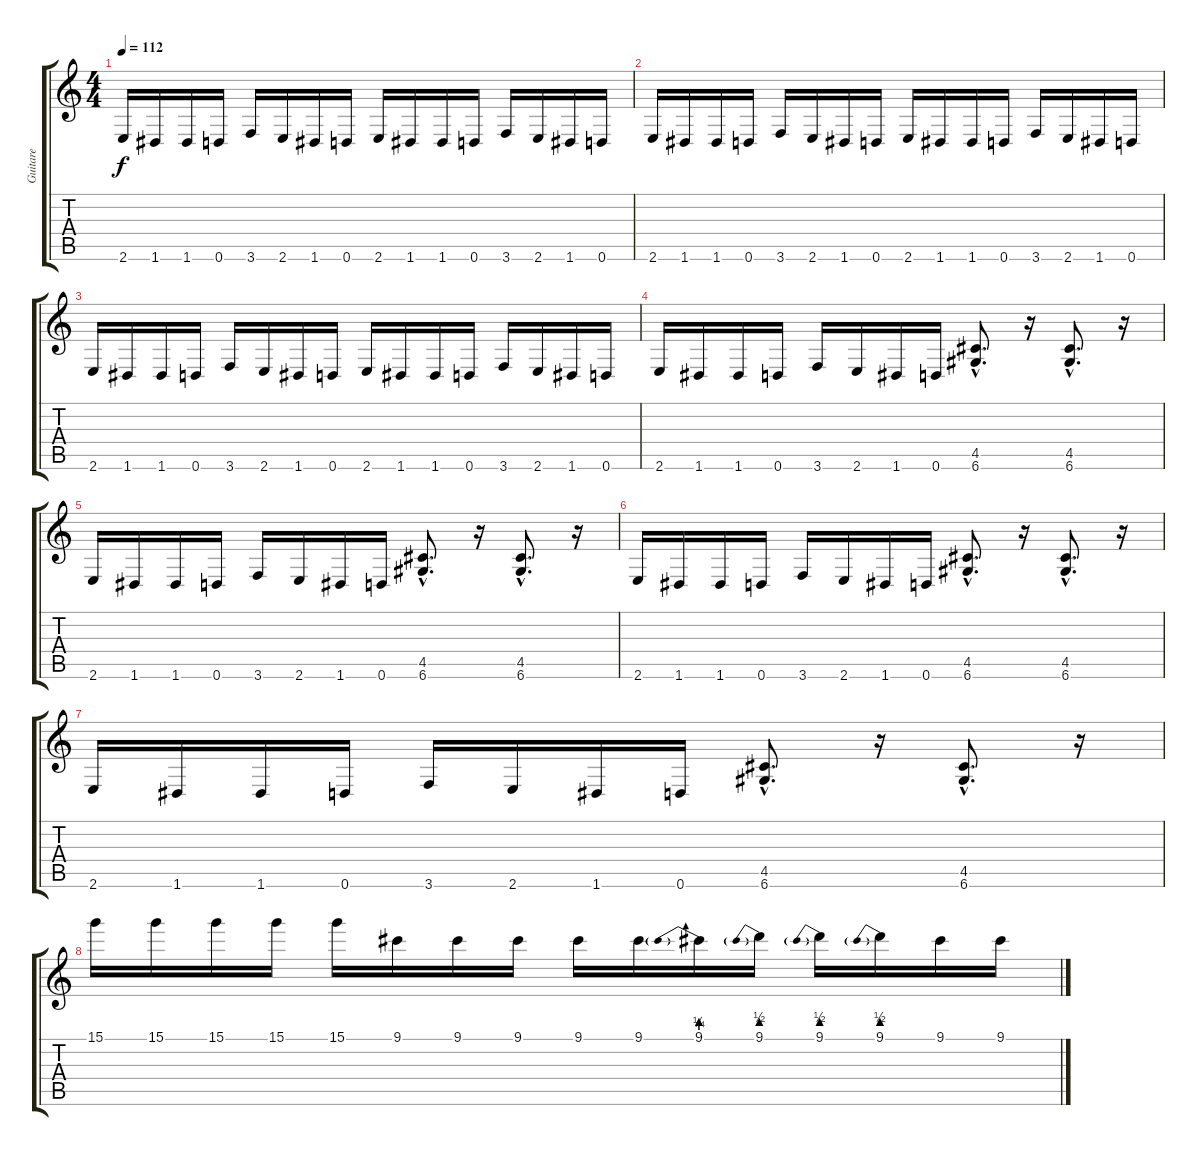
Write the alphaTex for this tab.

\track ("Guitare" "Guitare") {instrument distortionguitar}
\staff {score tabs}
\tuning (E4 B3 G3 D3 A2 D2) {hide}
\ts (4 4)
\tempo 112
\clef g2
\ks c
2.6.16{dy f} 1.6.16 1.6.16 0.6.16 3.6.16 2.6.16 1.6.16 0.6.16 2.6.16 1.6.16 1.6.16 0.6.16 3.6.16 2.6.16 1.6.16 0.6.16 |
2.6.16 1.6.16 1.6.16 0.6.16 3.6.16 2.6.16 1.6.16 0.6.16 2.6.16 1.6.16 1.6.16 0.6.16 3.6.16 2.6.16 1.6.16 0.6.16 |
2.6.16 1.6.16 1.6.16 0.6.16 3.6.16 2.6.16 1.6.16 0.6.16 2.6.16 1.6.16 1.6.16 0.6.16 3.6.16 2.6.16 1.6.16 0.6.16 |
2.6.16 1.6.16 1.6.16 0.6.16 3.6.16 2.6.16 1.6.16 0.6.16 (4.5{hac} 6.6{hac}).8{d} r.16 (4.5{hac} 6.6{hac}).8{d} r.16 |
2.6.16 1.6.16 1.6.16 0.6.16 3.6.16 2.6.16 1.6.16 0.6.16 (4.5{hac} 6.6{hac}).8{d} r.16 (4.5{hac} 6.6{hac}).8{d} r.16 |
2.6.16 1.6.16 1.6.16 0.6.16 3.6.16 2.6.16 1.6.16 0.6.16 (4.5{hac} 6.6{hac}).8{d} r.16 (4.5{hac} 6.6{hac}).8{d} r.16 |
2.6.16 1.6.16 1.6.16 0.6.16 3.6.16 2.6.16 1.6.16 0.6.16 (4.5{hac} 6.6{hac}).8{d} r.16 (4.5{hac} 6.6{hac}).8{d} r.16 |
15.1.16{volume 10} 15.1.16 15.1.16 15.1.16 15.1.16 9.1.16 9.1.16 9.1.16 9.1.16 9.1.16 9.1{be (prebend 0 1 60 1)}.16 9.1{be (prebend 0 2 60 2)}.16 9.1{be (prebend 0 2 60 2)}.16 9.1{be (prebend 0 2 60 2)}.16 9.1.16 9.1.16
